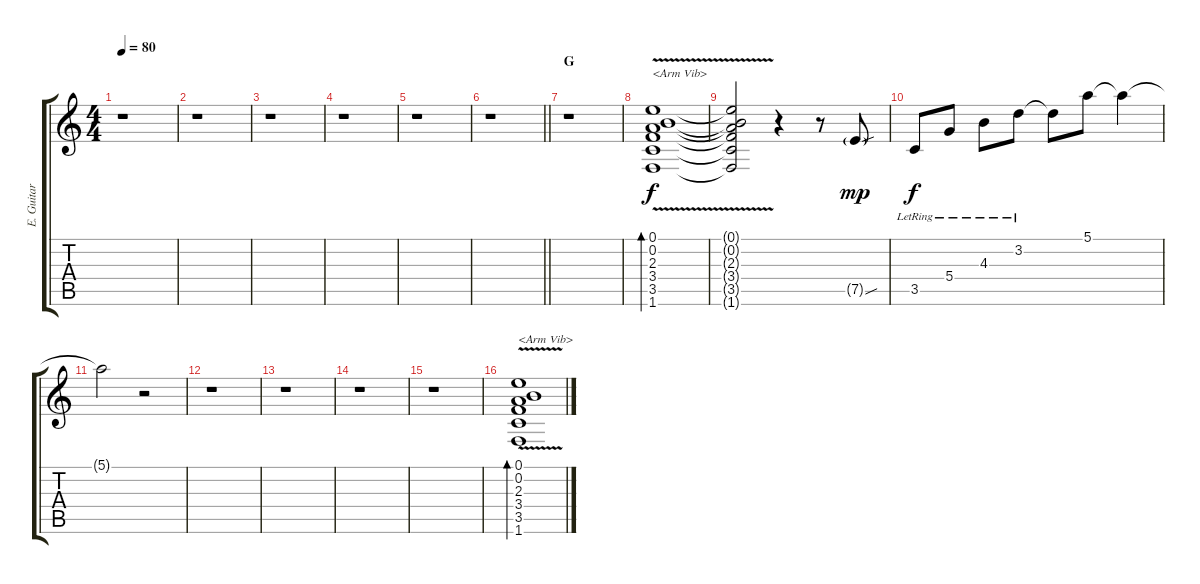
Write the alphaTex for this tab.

\track ("E. Guitar II" "E. Guitar ") {instrument electricguitarclean}
\staff {score tabs}
\tuning (E4 B3 G3 D3 A2 E2) {hide}
\ts (4 4)
\tempo 80
\clef g2
\ks c
r.1{dy f} |
r.1 |
r.1 |
r.1 |
r.1 |
\barLineRight lightlight
r.1 |
\section ("" "G")
r.1 |
(0.1{v} 0.2{v} 2.3{v} 3.4{v} 3.5{v} 1.6{v}).1{bd 120 txt "<Arm Vib>"} |
(0.1{t} 0.2{t} 2.3{t} 3.4{t} 3.5{t} 1.6{t}).2 r.4 r.8 7.5{sou g}.8{dy mp} |
3.5{lr}.8{dy f} 5.4{lr}.8 4.3{lr}.8 3.2{lr}.8 3.2{t}.8 5.1.8 5.1{t}.4 |
5.1{t}.2 r.2 |
r.1 |
r.1 |
r.1 |
r.1 |
(0.1{v} 0.2{v} 2.3{v} 3.4{v} 3.5{v} 1.6{v}).1{bd 120 txt "<Arm Vib>"}
